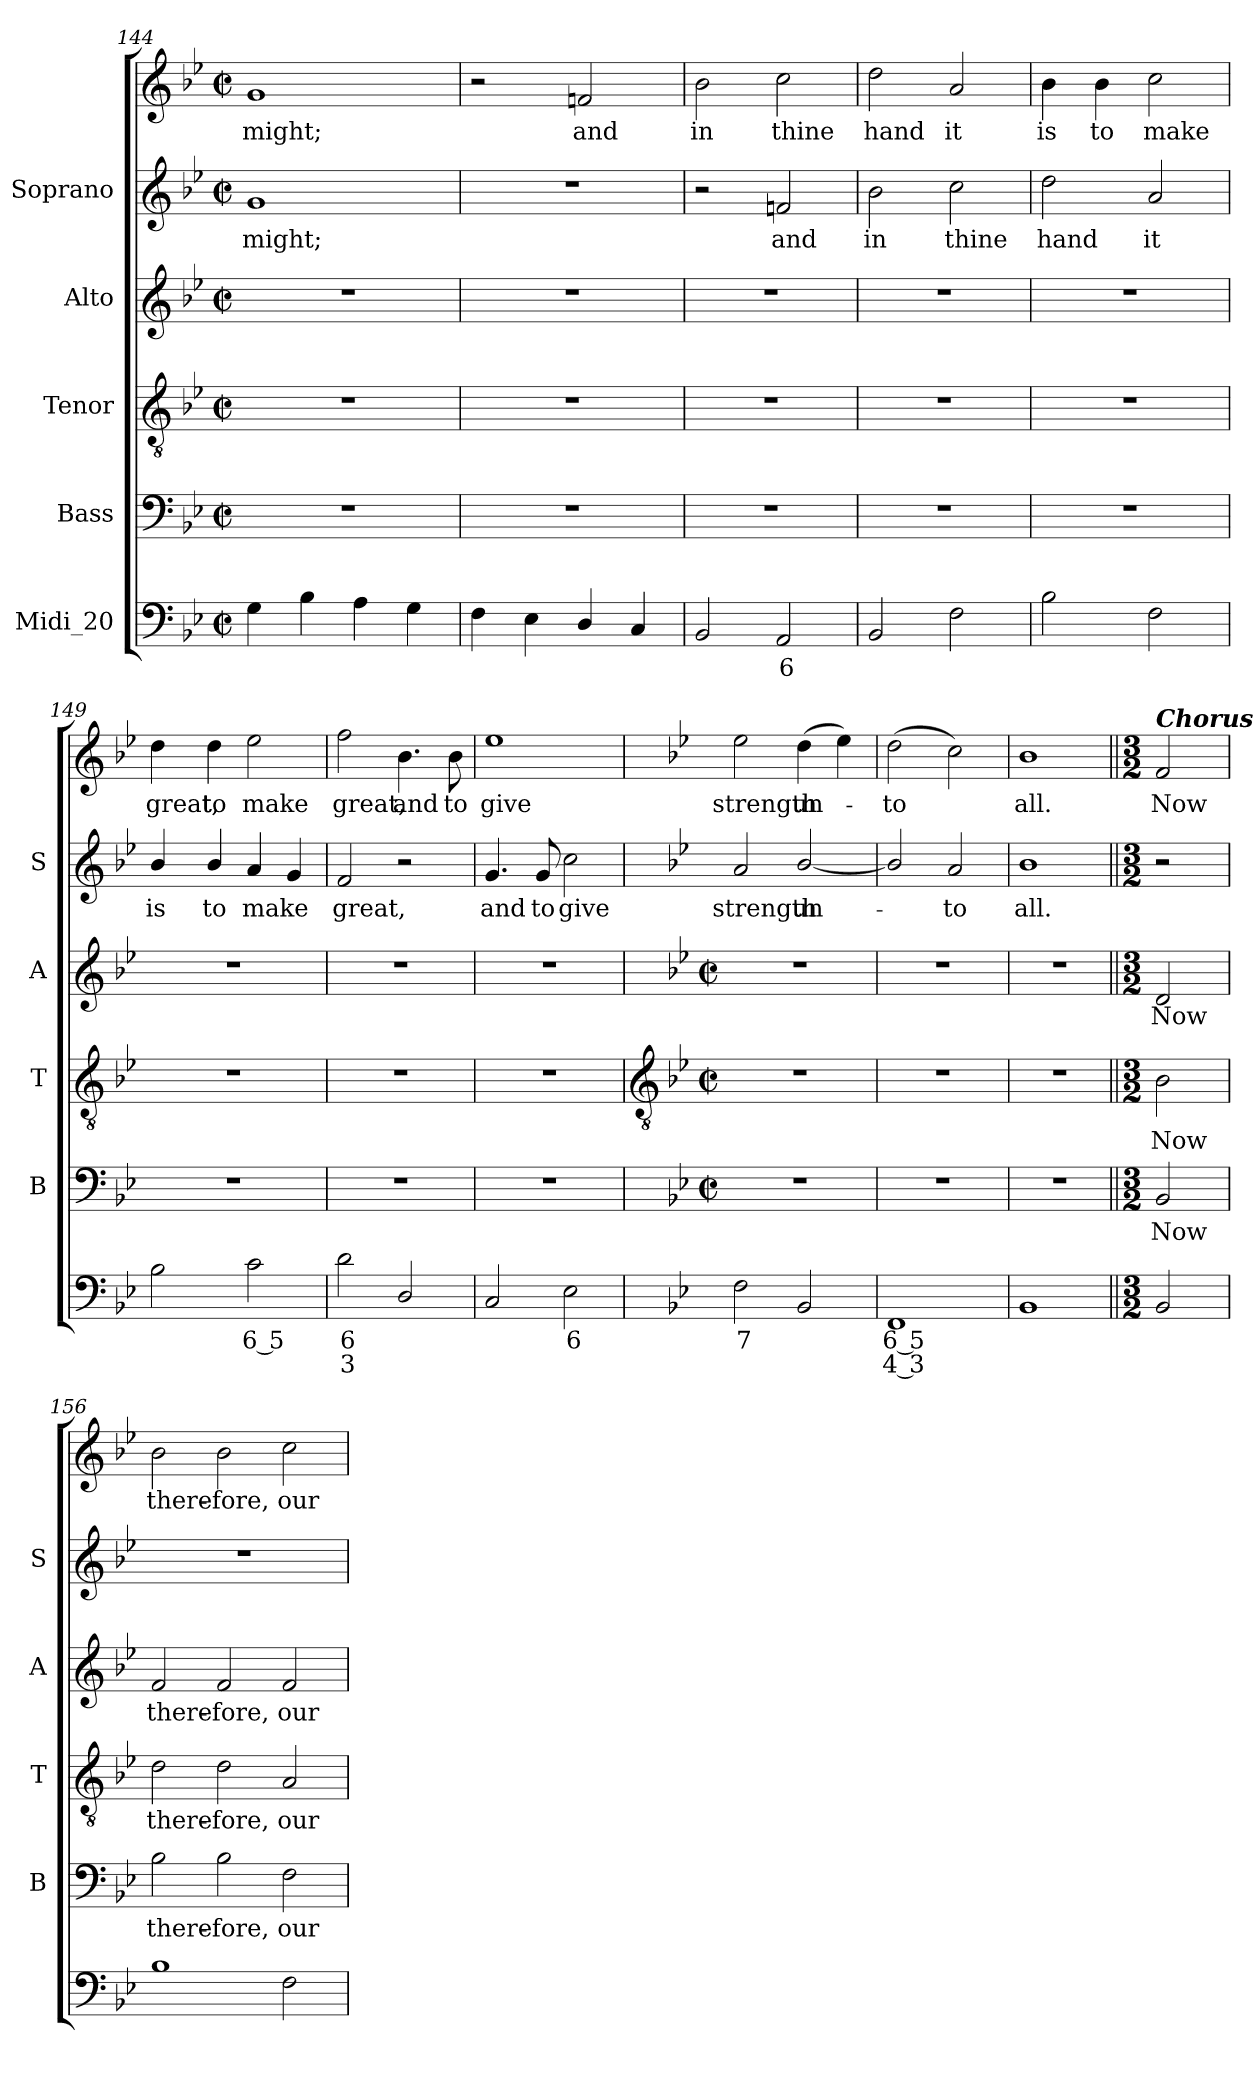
**kern	**text	**text	**kern	**text	**kern	**text	**kern	**text	**kern	**text	**kern	**text
*part5	*part5	*part5	*part4	*part4	*part3	*part3	*part2	*part2	*part1	*part1	*part1	*part1
*staff6	*staff6	*staff6	*staff5	*staff5	*staff4	*staff4	*staff3	*staff3	*staff2	*staff2	*staff1	*staff1
*I"Midi_20	*	*	*I"Bass	*	*I"Tenor	*	*I"Alto	*	*I"Soprano	*	*	*
*	*	*	*I'B	*	*I'T	*	*I'A	*	*I'S	*	*	*
!!LO:LB:g=z
*clefF4	*	*	*clefF4	*	*clefGv2	*	*clefG2	*	*clefG2	*	*clefG2	*
*k[b-e-]	*	*	*k[b-e-]	*	*k[b-e-]	*	*k[b-e-]	*	*k[b-e-]	*	*k[b-e-]	*
*B-:	*	*	*B-:	*	*B-:	*	*B-:	*	*B-:	*	*B-:	*
*M2/2	*	*	*M2/2	*	*M2/2	*	*M2/2	*	*M2/2	*	*M2/2	*
*met(c|)	*	*	*met(c|)	*	*met(c|)	*	*met(c|)	*	*met(c|)	*	*met(c|)	*
=144	=144	=144	=144	=144	=144	=144	=144	=144	=144	=144	=144	=144
!	!	!	!	!	!	!	!	!	!	!LO:LY:b	!	!LO:LY:b
4G	.	.	1r	.	1r	.	1r	.	1g	might;	1g	might;
4B-	.	.	.	.	.	.	.	.	.	.	.	.
4A	.	.	.	.	.	.	.	.	.	.	.	.
4G	.	.	.	.	.	.	.	.	.	.	.	.
=145	=145	=145	=145	=145	=145	=145	=145	=145	=145	=145	=145	=145
4F	.	.	1r	.	1r	.	1r	.	1r	.	2r	.
4E-	.	.	.	.	.	.	.	.	.	.	.	.
!	!	!	!	!	!	!	!	!	!	!	!	!LO:LY:b
4D/	.	.	.	.	.	.	.	.	.	.	2fn	and
4C	.	.	.	.	.	.	.	.	.	.	.	.
=146	=146	=146	=146	=146	=146	=146	=146	=146	=146	=146	=146	=146
!	!	!	!	!	!	!	!	!	!	!	!	!LO:LY:b
2BB-	.	.	1r	.	1r	.	1r	.	2r	.	2b-	in
!	!LO:LY:b	!	!	!	!	!	!	!	!	!LO:LY:b	!	!LO:LY:b
2AA	6	.	.	.	.	.	.	.	2fn	and	2cc	thine
=147	=147	=147	=147	=147	=147	=147	=147	=147	=147	=147	=147	=147
!	!	!	!	!	!	!	!	!	!	!LO:LY:b	!	!LO:LY:b
2BB-	.	.	1r	.	1r	.	1r	.	2b-	in	2dd	hand
!	!	!	!	!	!	!	!	!	!	!LO:LY:b	!	!LO:LY:b
2F	.	.	.	.	.	.	.	.	2cc	thine	2a	it
=148	=148	=148	=148	=148	=148	=148	=148	=148	=148	=148	=148	=148
!	!	!	!	!	!	!	!	!	!	!LO:LY:b	!	!LO:LY:b
2B-	.	.	1r	.	1r	.	1r	.	2dd	hand	4b-	is
!	!	!	!	!	!	!	!	!	!	!	!	!LO:LY:b
.	.	.	.	.	.	.	.	.	.	.	4b-	to
!	!	!	!	!	!	!	!	!	!	!LO:LY:b	!	!LO:LY:b
2F	.	.	.	.	.	.	.	.	2a	it	2cc	make
=149	=149	=149	=149	=149	=149	=149	=149	=149	=149	=149	=149	=149
!	!	!	!	!	!	!	!	!	!	!LO:LY:b	!	!LO:LY:b
2B-	.	.	1r	.	1r	.	1r	.	4b-/	is	4dd	great,
!	!	!	!	!	!	!	!	!	!	!LO:LY:b	!	!LO:LY:b
.	.	.	.	.	.	.	.	.	4b-/	to	4dd	to
!	!LO:LY:b	!	!	!	!	!	!	!	!	!LO:LY:b	!	!LO:LY:b
2c	6 5	.	.	.	.	.	.	.	4a	make	2ee-	make
.	.	.	.	.	.	.	.	.	4g	.	.	.
=150	=150	=150	=150	=150	=150	=150	=150	=150	=150	=150	=150	=150
!	!LO:LY:b	!LO:LY:b	!	!	!	!	!	!	!	!LO:LY:b	!	!LO:LY:b
2d	6	3	1r	.	1r	.	1r	.	2f	great,	2ff	great,
!	!	!	!	!	!	!	!	!	!	!	!	!LO:LY:b
2D/	.	.	.	.	.	.	.	.	2r	.	4.b-	and
!	!	!	!	!	!	!	!	!	!	!	!	!LO:LY:b
.	.	.	.	.	.	.	.	.	.	.	8b-	to
=151	=151	=151	=151	=151	=151	=151	=151	=151	=151	=151	=151	=151
!	!	!	!	!	!	!	!	!	!	!LO:LY:b	!	!LO:LY:b
2C	.	.	1r	.	1r	.	1r	.	4.g	and	1ee-	give
!	!	!	!	!	!	!	!	!	!	!LO:LY:b	!	!
.	.	.	.	.	.	.	.	.	8g	to	.	.
!	!LO:LY:b	!	!	!	!	!	!	!	!	!LO:LY:b	!	!
2E-	6	.	.	.	.	.	.	.	2cc	give	.	.
!!LO:LB:g=z
=152	=152	=152	=152	=152	=152	=152	=152	=152	=152	=152	=152	=152
*	*	*	*	*	*clefGv2	*	*	*	*	*	*	*
*	*	*	*k[b-e-]	*	*k[b-e-]	*	*k[b-e-]	*	*	*	*	*
*	*	*	*B-:	*	*B-:	*	*B-:	*	*	*	*	*
*	*	*	*M2/2	*	*M2/2	*	*M2/2	*	*	*	*	*
*	*	*	*met(c|)	*	*met(c|)	*	*met(c|)	*	*	*	*	*
!	!LO:LY:b	!	!	!	!	!	!	!	!	!LO:LY:b	!	!LO:LY:b
2F	7	.	1r	.	1r	.	1r	.	2a	strength	2ee-	strength
!	!	!	!	!	!	!	!	!	!	!LO:LY:b	!	!LO:LY:b
2BB-	.	.	.	.	.	.	.	.	[2b-/	un-	(>4dd	un-
.	.	.	.	.	.	.	.	.	.	.	4ee-)	.
=153	=153	=153	=153	=153	=153	=153	=153	=153	=153	=153	=153	=153
!	!LO:LY:b	!LO:LY:b	!	!	!	!	!	!	!	!	!	!LO:LY:b
1FF	6 5	4 3	1r	.	1r	.	1r	.	2b-/]	.	(>2dd	to
!	!	!	!	!	!	!	!	!	!	!LO:LY:b	!	!
.	.	.	.	.	.	.	.	.	2a	to	2cc)	.
=154	=154	=154	=154	=154	=154	=154	=154	=154	=154	=154	=154	=154
!	!	!	!	!	!	!	!	!	!	!LO:LY:b	!	!LO:LY:b
1BB-	.	.	1r	.	1r	.	1r	.	1b-	all.	1b-	all.
=155||	=155||	=155||	=155||	=155||	=155||	=155||	=155||	=155||	=155||	=155||	=155||	=155||
*M3/2	*	*	*M3/2	*	*M3/2	*	*M3/2	*	*M3/2	*	*M3/2	*
!	!	!	!	!	!	!	!	!	!	!	!LO:TX:a:Bi:t=Chorus	!
!	!	!	!	!LO:LY:b	!	!LO:LY:b	!	!LO:LY:b	!	!	!	!LO:LY:b
2BB-	.	.	2BB-	Now	2B-	Now	2d	Now	2r	.	2f	Now
=156	=156	=156	=156	=156	=156	=156	=156	=156	=156	=156	=156	=156
!	!	!	!	!LO:LY:b	!	!LO:LY:b	!	!LO:LY:b	!LO:N:vis=1	!	!	!LO:LY:b
1B-	.	.	2B-	there-	2d	there-	2f	there-	1.r	.	2b-	there-
!	!	!	!	!LO:LY:b	!	!LO:LY:b	!	!LO:LY:b	!	!	!	!LO:LY:b
.	.	.	2B-	-fore,	2d	-fore,	2f	-fore,	.	.	2b-	-fore,
!	!	!	!	!LO:LY:b	!	!LO:LY:b	!	!LO:LY:b	!	!	!	!LO:LY:b
2F	.	.	2F	our	2A	our	2f	our	.	.	2cc	our
=	=	=	=	=	=	=	=	=	=	=	=	=
*-	*-	*-	*-	*-	*-	*-	*-	*-	*-	*-	*-	*-
